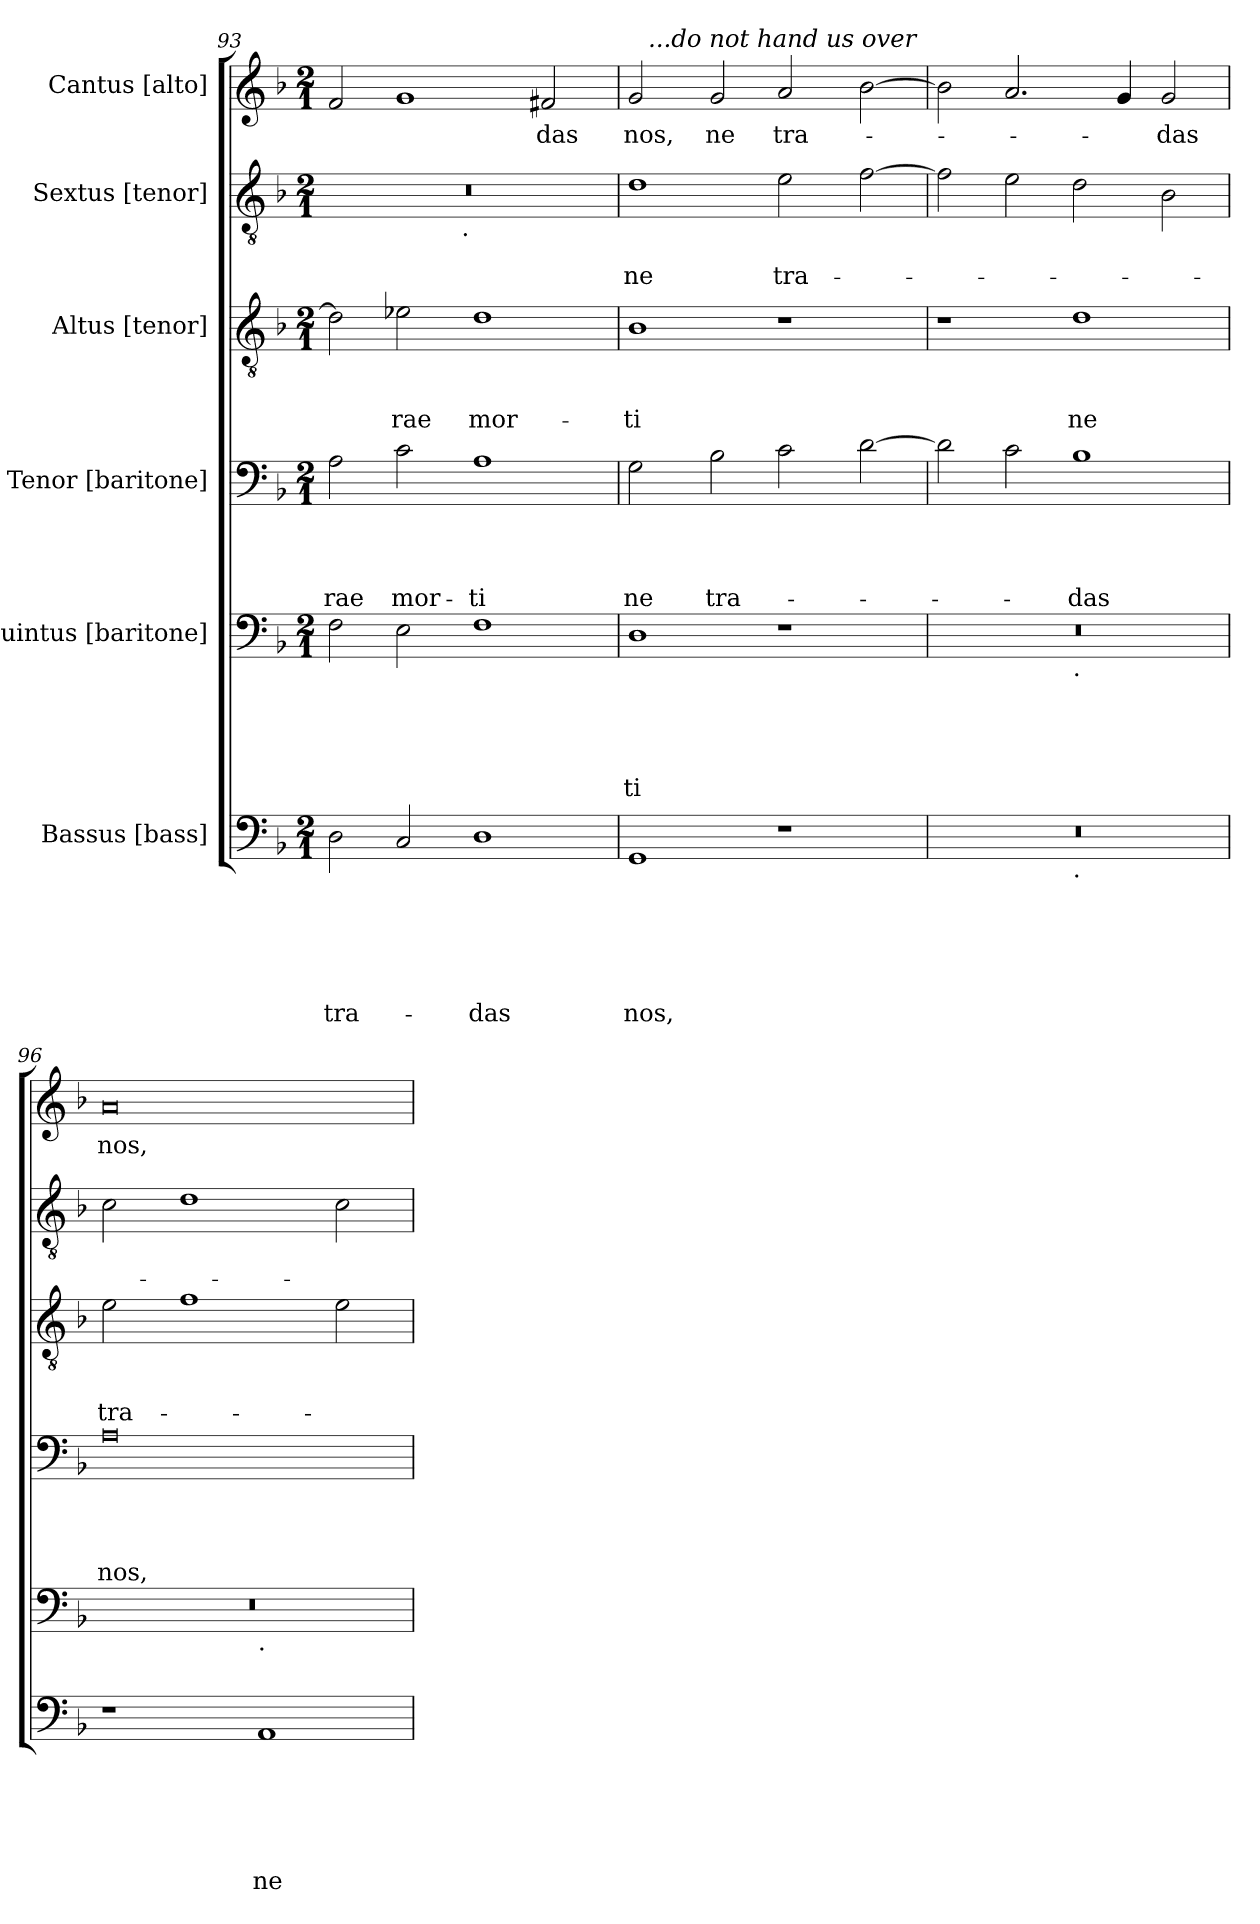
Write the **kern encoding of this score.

**kern	**text	**text	**text	**text	**text	**text	**kern	**text	**text	**text	**text	**text	**kern	**text	**text	**text	**text	**kern	**text	**text	**text	**kern	**text	**text	**kern	**text
*part6	*part6	*part6	*part6	*part6	*part6	*part6	*part5	*part5	*part5	*part5	*part5	*part5	*part4	*part4	*part4	*part4	*part4	*part3	*part3	*part3	*part3	*part2	*part2	*part2	*part1	*part1
*staff6	*staff6	*staff6	*staff6	*staff6	*staff6	*staff6	*staff5	*staff5	*staff5	*staff5	*staff5	*staff5	*staff4	*staff4	*staff4	*staff4	*staff4	*staff3	*staff3	*staff3	*staff3	*staff2	*staff2	*staff2	*staff1	*staff1
*I"Bassus [bass]	*	*	*	*	*	*	*I"Quintus [baritone]	*	*	*	*	*	*I"Tenor [baritone]	*	*	*	*	*I"Altus [tenor]	*	*	*	*I"Sextus [tenor]	*	*	*I"Cantus [alto]	*
*clefF4	*	*	*	*	*	*	*clefF4	*	*	*	*	*	*clefF4	*	*	*	*	*clefGv2	*	*	*	*clefGv2	*	*	*clefG2	*
*k[b-]	*	*	*	*	*	*	*k[b-]	*	*	*	*	*	*k[b-]	*	*	*	*	*k[b-]	*	*	*	*k[b-]	*	*	*k[b-]	*
*F:	*	*	*	*	*	*	*F:	*	*	*	*	*	*F:	*	*	*	*	*F:	*	*	*	*F:	*	*	*F:	*
*M2/1	*	*	*	*	*	*	*M2/1	*	*	*	*	*	*M2/1	*	*	*	*	*M2/1	*	*	*	*M2/1	*	*	*M2/1	*
=93	=93	=93	=93	=93	=93	=93	=93	=93	=93	=93	=93	=93	=93	=93	=93	=93	=93	=93	=93	=93	=93	=93	=93	=93	=93	=93
!	!	!	!	!	!	!LO:LY:b	!	!	!	!	!	!	!	!	!	!	!LO:LY:b	!	!	!	!	!	!	!	!	!
*	*	*	*	*	*	*	*	*	*	*	*	*	*	*	*	*	*	*	*	*	*	*^	*	*	*	*
2D\	.	.	.	.	.	tra-	2F\	.	.	.	.	.	2A\	.	.	.	-rae	2d\]	.	.	.	0r	2ryy	.	.	2f/	.
!	!	!	!	!	!	!	!	!	!	!	!	!	!	!	!	!	!LO:LY:b	!	!	!	!LO:LY:b	!	!	!	!	!	!
2C/	.	.	.	.	.	.	2E\	.	.	.	.	.	2c\	.	.	.	mor-	2e-X\	.	.	-rae	.	4...ryy	.	.	1g	.
!	!	!	!	!	!	!	!	!	!	!	!	!	!	!	!	!	!	!	!	!	!	!	!LO:TX:b:t=.	!	!	!	!
.	.	.	.	.	.	.	.	.	.	.	.	.	.	.	.	.	.	.	.	.	.	.	1ryy	.	.	.	.
!	!	!	!	!	!	!LO:LY:b	!	!	!	!	!	!	!	!	!	!	!LO:LY:b	!	!	!	!LO:LY:b	!	!	!	!	!	!
1D	.	.	.	.	.	-das	1F	.	.	.	.	.	1A	.	.	.	-ti	1d	.	.	mor-	.	.	.	.	.	.
!	!	!	!	!	!	!	!	!	!	!	!	!	!	!	!	!	!	!	!	!	!	!	!	!	!	!	!LO:LY:b
.	.	.	.	.	.	.	.	.	.	.	.	.	.	.	.	.	.	.	.	.	.	.	.	.	.	2f#X/	-das
.	.	.	.	.	.	.	.	.	.	.	.	.	.	.	.	.	.	.	.	.	.	.	32ryy	.	.	.	.
!!LO:LB:g=z
=94	=94	=94	=94	=94	=94	=94	=94	=94	=94	=94	=94	=94	=94	=94	=94	=94	=94	=94	=94	=94	=94	=94	=94	=94	=94	=94	=94
!	!	!	!	!	!	!LO:LY:b	!	!	!	!	!	!LO:LY:b	!	!	!	!	!LO:LY:b	!	!	!	!LO:LY:b	!	!	!	!LO:LY:b	!	!LO:LY:b
*	*	*	*	*	*	*	*	*	*	*	*	*	*	*	*	*	*	*	*	*	*	*v	*v	*	*	*^	*
1GG	.	.	.	.	.	nos,	1D	.	.	.	.	-ti	2G\	.	.	.	ne	1B-	.	.	-ti	1d	.	ne	2g/	16ryy	nos,
!	!	!	!	!	!	!	!	!	!	!	!	!	!	!	!	!	!	!	!	!	!	!	!	!	!	!LO:TX:a:i:t=...do not hand us over	!
.	.	.	.	.	.	.	.	.	.	.	.	.	.	.	.	.	.	.	.	.	.	.	.	.	.	1ryy	.
!	!	!	!	!	!	!	!	!	!	!	!	!	!	!	!	!	!LO:LY:b	!	!	!	!	!	!	!	!	!	!LO:LY:b
.	.	.	.	.	.	.	.	.	.	.	.	.	2B-\	.	.	.	tra-	.	.	.	.	.	.	.	2g/	.	ne
!	!	!	!	!	!	!	!	!	!	!	!	!	!	!	!	!	!	!	!	!	!	!	!	!LO:LY:b	!	!	!LO:LY:b
1r	.	.	.	.	.	.	1r	.	.	.	.	.	2c\	.	.	.	.	1r	.	.	.	2e\	.	tra-	2a/	.	tra-
.	.	.	.	.	.	.	.	.	.	.	.	.	.	.	.	.	.	.	.	.	.	.	.	.	.	2...ryy	.
.	.	.	.	.	.	.	.	.	.	.	.	.	[>2d\	.	.	.	.	.	.	.	.	[>2f\	.	.	[>2b-\	.	.
*	*	*	*	*	*	*	*	*	*	*	*	*	*	*	*	*	*	*	*	*	*	*	*	*	*v	*v	*
=95	=95	=95	=95	=95	=95	=95	=95	=95	=95	=95	=95	=95	=95	=95	=95	=95	=95	=95	=95	=95	=95	=95	=95	=95	=95	=95
*^	*	*	*	*	*	*	*^	*	*	*	*	*	*	*	*	*	*	*	*	*	*	*	*	*	*	*
0r	1ryy	.	.	.	.	.	.	0r	1ryy	.	.	.	.	.	2d\]	.	.	.	.	1r	.	.	.	2f\]	.	.	2b-\]	.
.	.	.	.	.	.	.	.	.	.	.	.	.	.	.	2c\	.	.	.	.	.	.	.	.	2e\	.	.	2.a/	.
!	!	!	!	!	!	!	!	!	!LO:TX:b:t=.	!	!	!	!	!	!	!	!	!	!	!	!	!	!	!	!	!	!	!
!	!LO:TX:b:t=.	!	!	!	!	!	!	!	!	!	!	!	!	!	!	!	!	!	!	!	!	!	!	!	!	!	!	!
!	!	!	!	!	!	!	!	!	!	!	!	!	!	!	!	!	!	!	!LO:LY:b	!	!	!	!LO:LY:b	!	!	!	!	!
.	1ryy	.	.	.	.	.	.	.	1ryy	.	.	.	.	.	1B-	.	.	.	-das	1d	.	.	ne	2d\	.	.	.	.
.	.	.	.	.	.	.	.	.	.	.	.	.	.	.	.	.	.	.	.	.	.	.	.	.	.	.	4g/	.
!	!	!	!	!	!	!	!	!	!	!	!	!	!	!	!	!	!	!	!	!	!	!	!	!	!	!	!	!LO:LY:b
.	.	.	.	.	.	.	.	.	.	.	.	.	.	.	.	.	.	.	.	.	.	.	.	2B-\	.	.	2g/	-das
=96	=96	=96	=96	=96	=96	=96	=96	=96	=96	=96	=96	=96	=96	=96	=96	=96	=96	=96	=96	=96	=96	=96	=96	=96	=96	=96	=96	=96
!	!	!	!	!	!	!	!	!	!	!	!	!	!	!	!	!	!	!	!LO:LY:b	!	!	!	!LO:LY:b	!	!	!	!	!LO:LY:b
*v	*v	*	*	*	*	*	*	*	*	*	*	*	*	*	*	*	*	*	*	*	*	*	*	*	*	*	*	*
1r	.	.	.	.	.	.	0r	1ryy	.	.	.	.	.	0A	.	.	.	nos,	2e\	.	.	tra-	2c\	.	.	0a	nos,
.	.	.	.	.	.	.	.	.	.	.	.	.	.	.	.	.	.	.	1f	.	.	.	1d	.	.	.	.
!	!	!	!	!	!	!	!	!LO:TX:b:t=.	!	!	!	!	!	!	!	!	!	!	!	!	!	!	!	!	!	!	!
!	!	!	!	!	!	!LO:LY:b	!	!	!	!	!	!	!	!	!	!	!	!	!	!	!	!	!	!	!	!	!
1AA	.	.	.	.	.	ne	.	1ryy	.	.	.	.	.	.	.	.	.	.	.	.	.	.	.	.	.	.	.
.	.	.	.	.	.	.	.	.	.	.	.	.	.	.	.	.	.	.	2e\	.	.	.	2c\	.	.	.	.
*	*	*	*	*	*	*	*v	*v	*	*	*	*	*	*	*	*	*	*	*	*	*	*	*	*	*	*	*
=	=	=	=	=	=	=	=	=	=	=	=	=	=	=	=	=	=	=	=	=	=	=	=	=	=	=
*-	*-	*-	*-	*-	*-	*-	*-	*-	*-	*-	*-	*-	*-	*-	*-	*-	*-	*-	*-	*-	*-	*-	*-	*-	*-	*-
